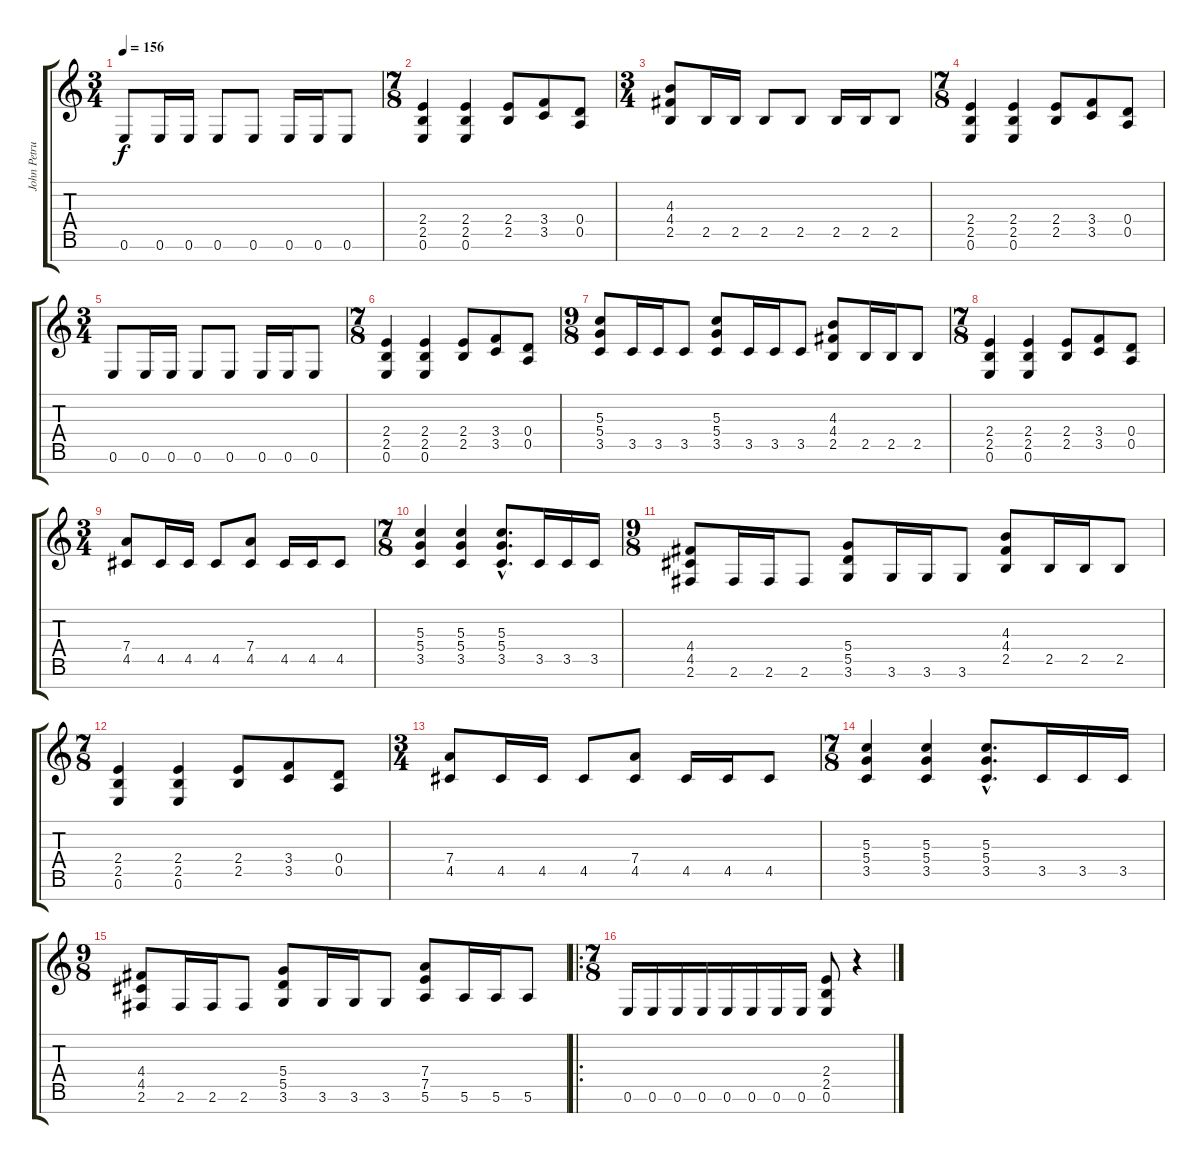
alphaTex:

\track ("John Petrucci (Solo)" "John Petru") {instrument distortionguitar}
\staff {score tabs}
\tuning (E4 B3 G3 D3 A2 E2 B1) {hide}
\ts (3 4)
\tempo 156
\clef g2
\ks c
0.6.8{dy f} 0.6.16 0.6.16 0.6.8 0.6.8 0.6.16 0.6.16 0.6.8 |
\ts (7 8)
(2.4 2.5 0.6).4 (2.4 2.5 0.6).4 (2.4 2.5).8 (3.4 3.5).8 (0.4 0.5).8 |
\ts (3 4)
(4.3 4.4 2.5).8 2.5.16 2.5.16 2.5.8 2.5.8 2.5.16 2.5.16 2.5.8 |
\ts (7 8)
(2.4 2.5 0.6).4 (2.4 2.5 0.6).4 (2.4 2.5).8 (3.4 3.5).8 (0.4 0.5).8 |
\ts (3 4)
0.6.8 0.6.16 0.6.16 0.6.8 0.6.8 0.6.16 0.6.16 0.6.8 |
\ts (7 8)
(2.4 2.5 0.6).4 (2.4 2.5 0.6).4 (2.4 2.5).8 (3.4 3.5).8 (0.4 0.5).8 |
\ts (9 8)
(5.3 5.4 3.5).8 3.5.16 3.5.16 3.5.8 (5.3 5.4 3.5).8 3.5.16 3.5.16 3.5.8 (4.3 4.4 2.5).8 2.5.16 2.5.16 2.5.8 |
\ts (7 8)
(2.4 2.5 0.6).4 (2.4 2.5 0.6).4 (2.4 2.5).8 (3.4 3.5).8 (0.4 0.5).8 |
\ts (3 4)
(7.4 4.5).8 4.5.16 4.5.16 4.5.8 (7.4 4.5).8 4.5.16 4.5.16 4.5.8 |
\ts (7 8)
(5.3 5.4 3.5).4 (5.3 5.4 3.5).4 (5.3{hac} 5.4{hac} 3.5{hac}).8{d} 3.5.16 3.5.16 3.5.16 |
\ts (9 8)
(4.4 4.5 2.6).8 2.6.16 2.6.16 2.6.8 (5.4 5.5 3.6).8 3.6.16 3.6.16 3.6.8 (4.3 4.4 2.5).8 2.5.16 2.5.16 2.5.8 |
\ts (7 8)
(2.4 2.5 0.6).4 (2.4 2.5 0.6).4 (2.4 2.5).8 (3.4 3.5).8 (0.4 0.5).8 |
\ts (3 4)
(7.4 4.5).8 4.5.16 4.5.16 4.5.8 (7.4 4.5).8 4.5.16 4.5.16 4.5.8 |
\ts (7 8)
(5.3 5.4 3.5).4 (5.3 5.4 3.5).4 (5.3{hac} 5.4{hac} 3.5{hac}).8{d} 3.5.16 3.5.16 3.5.16 |
\ts (9 8)
(4.4 4.5 2.6).8 2.6.16 2.6.16 2.6.8 (5.4 5.5 3.6).8 3.6.16 3.6.16 3.6.8 (7.4 7.5 5.6).8 5.6.16 5.6.16 5.6.8 |
\ro
\ts (7 8)
0.6.16 0.6.16 0.6.16 0.6.16 0.6.16 0.6.16 0.6.16 0.6.16 (2.4 2.5 0.6).8 r.4
